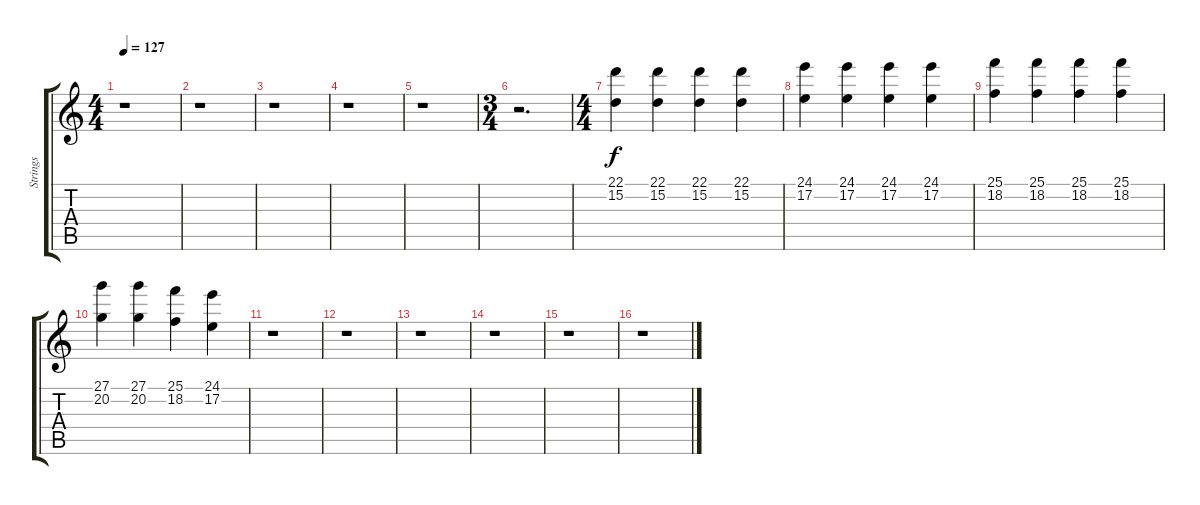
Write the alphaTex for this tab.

\track ("Strings" "Strings") {instrument stringensemble1}
\staff {score tabs}
\tuning (E4 B3 G3 D3 A2 E2) {hide}
\ts (4 4)
\tempo 127
\clef g2
\ks c
r.1{dy f} |
r.1 |
r.1 |
r.1 |
r.1 |
\ts (3 4)
r.2{d} |
\ts (4 4)
(22.1 15.2).4 (22.1 15.2).4 (22.1 15.2).4 (22.1 15.2).4 |
(24.1 17.2).4 (24.1 17.2).4 (24.1 17.2).4 (24.1 17.2).4 |
(25.1 18.2).4 (25.1 18.2).4 (25.1 18.2).4 (25.1 18.2).4 |
(27.1 20.2).4 (27.1 20.2).4 (25.1 18.2).4 (24.1 17.2).4 |
r.1 |
r.1 |
r.1 |
r.1 |
r.1 |
r.1
